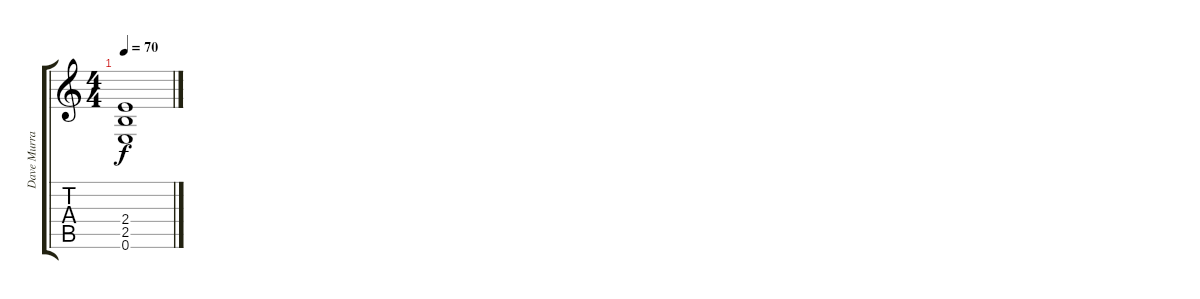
\track ("Dave Murray" "Dave Murra") {instrument distortionguitar}
\staff {score tabs}
\tuning (E4 B3 G3 D3 A2 E2) {hide}
\ts (4 4)
\tempo 70
\clef g2
\ks c
(2.4{t} 2.5{t} 0.6{t}).1{dy f}
